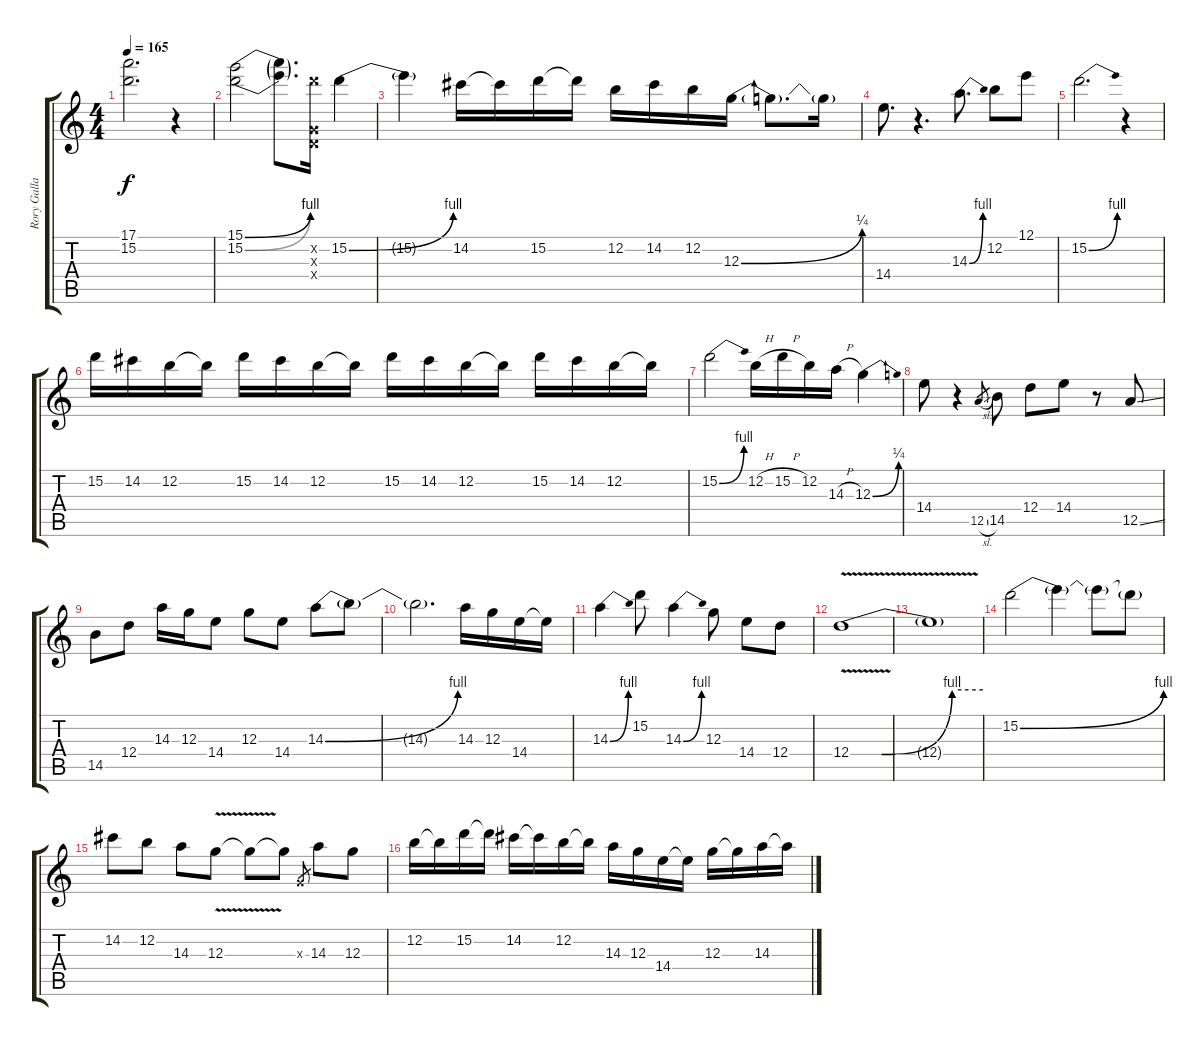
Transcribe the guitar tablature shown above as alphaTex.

\track ("Rory Gallagher" "Rory Galla") {instrument overdrivenguitar}
\staff {score tabs}
\tuning (E4 B3 G3 D3 A2 E2) {hide}
\ts (4 4)
\tempo 165
\clef g2
\ks c
(17.1{t} 15.2{t}).2{d dy f} r.4 |
(15.1{be (bend 0 0 60 4)} 15.2{be (bend 0 0 60 4)}).2 (15.1{t} 15.2{t}).8{d} (15.2{x} 0.3{x} 0.4{x}).16 15.2{be (bend 0 0 60 4)}.4 |
15.2{t}.4 14.2.16 14.2{t}.16 15.2.16 15.2{t}.16 12.2.16 14.2.16 12.2.16 12.3{be (bend 0 0 60 1)}.16 12.3{t}.8{d} 12.3{t}.16 |
14.4.8{d} r.4{d} 14.3{be (bend 0 0 60 4)}.8{d} 12.2.8 12.1.8 |
15.2{be (bend 0 0 60 4)}.2{d} r.4 |
15.2.16 14.2.16 12.2.16 12.2{t}.16 15.2.16 14.2.16 12.2.16 12.2{t}.16 15.2.16 14.2.16 12.2.16 12.2{t}.16 15.2.16 14.2.16 12.2.16 12.2{t}.16 |
15.2{be (bend 0 0 60 4)}.2 12.2{h}.16 15.2{h}.16 12.2.16 14.3{h}.16 12.3{be (bend 0 0 60 1)}.4 |
14.4.8 r.4 12.5{sl}.8{gr} 14.5.8 12.4.8 14.4.8 r.8 12.5{ss}.8 |
14.5.8 12.4.8 14.3.16 12.3.16 14.4.8 12.3.8 14.4.8 14.3{be (bend 0 0 60 4)}.8 14.3{t}.8 |
14.3{t}.2{d} 14.3.16 12.3.16 14.4.16 14.4{t}.16 |
14.3{be (bend 0 0 60 4)}.4 15.2.8 14.3{be (bend 0 0 60 4)}.4 12.3.8 14.4.8 12.4.8 |
12.4{be (custom 0 0 14 0 46 4 60 4) v}.1 |
12.4{t}.1 |
15.2{be (bend 0 0 60 4)}.2 15.2{t}.4 15.2{t}.8 15.2{t}.8 |
14.2.8 12.2.8 14.3.8 12.3{v}.8 12.3{t}.8 12.3{t}.8 0.3{x}.8{gr} 14.3.8 12.3.8 |
12.2.16 12.2{t}.16 15.2.16 15.2{t}.16 14.2.16 14.2{t}.16 12.2.16 12.2{t}.16 14.3.16 12.3.16 14.4.16 14.4{t}.16 12.3.16 12.3{t}.16 14.3.16 14.3{t}.16
